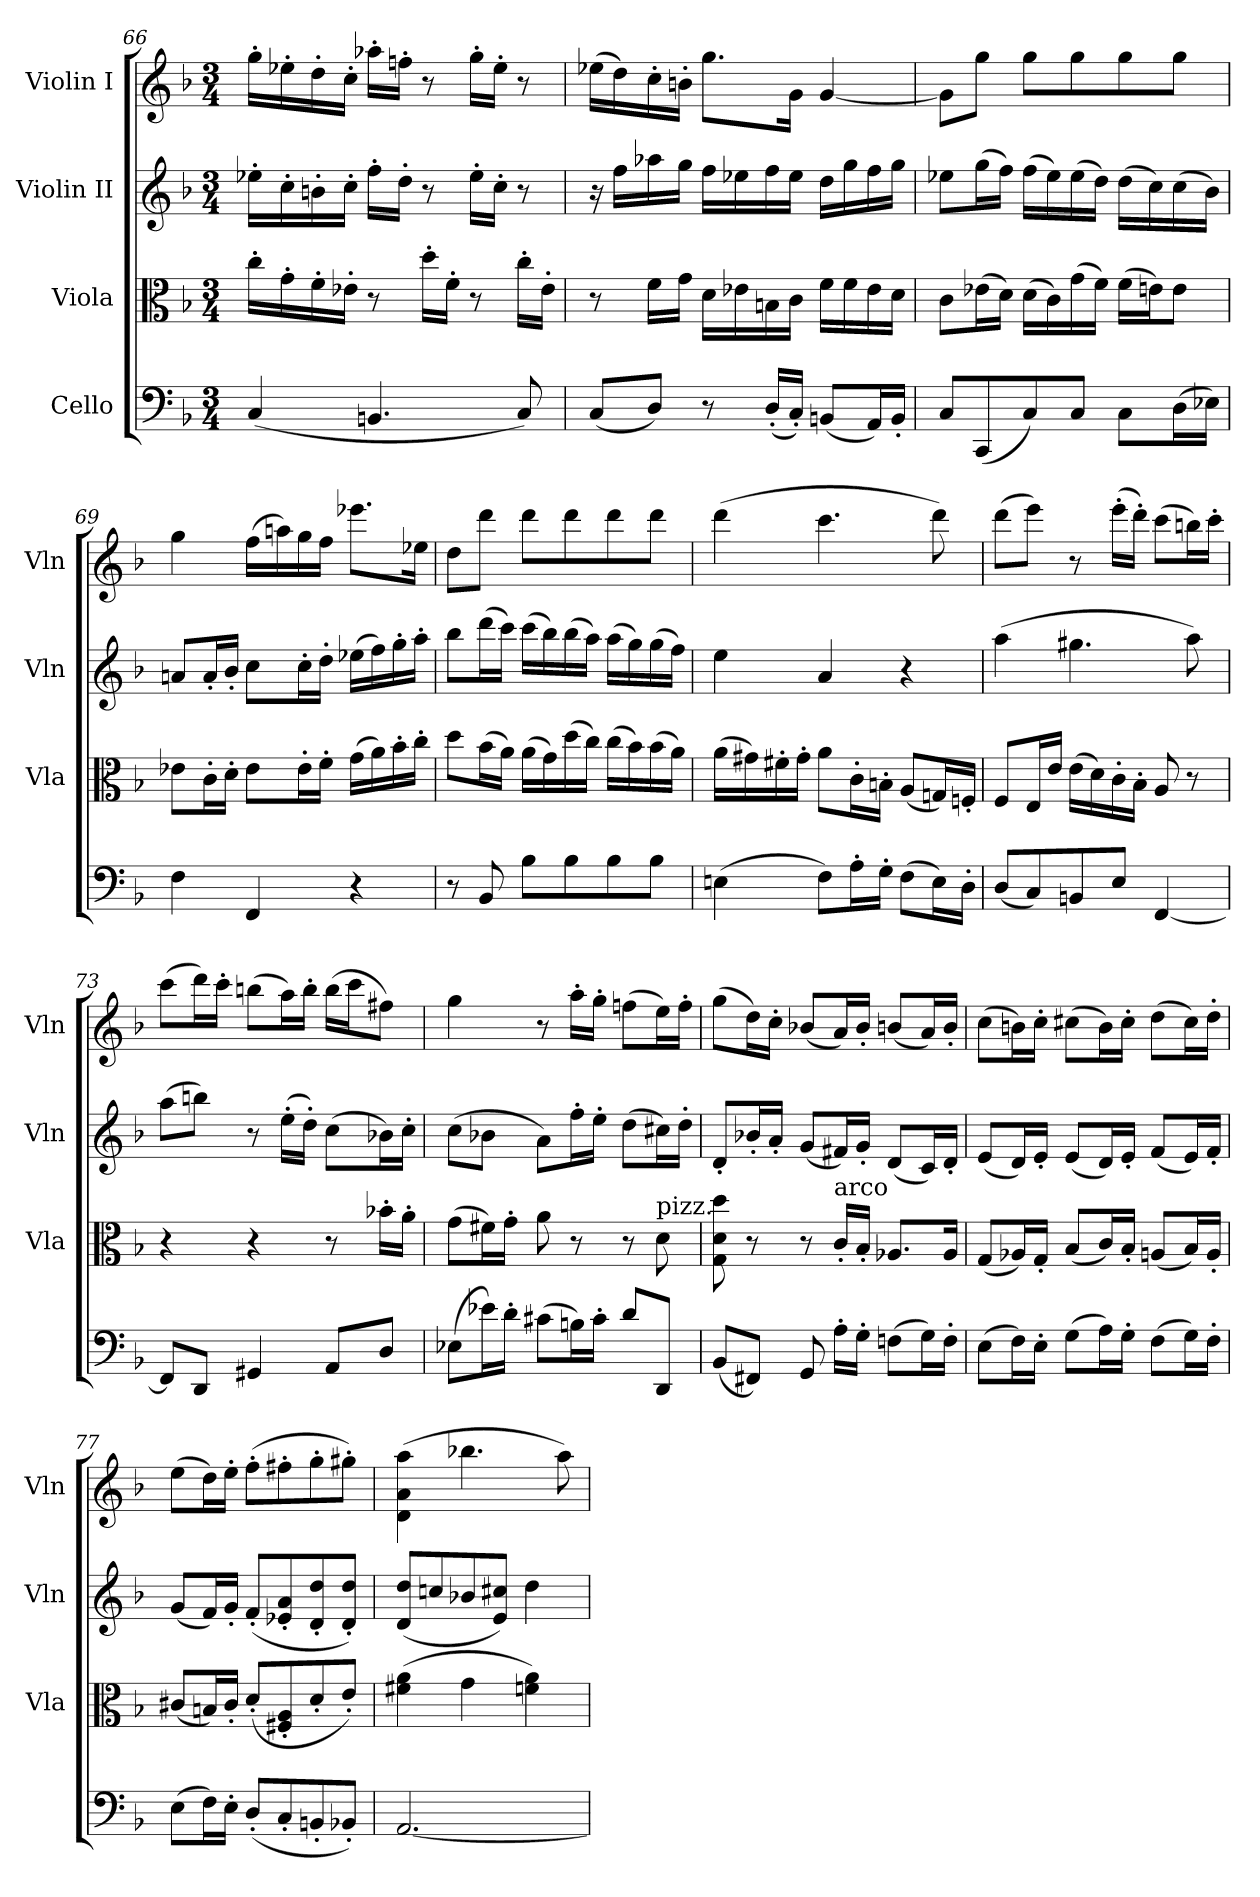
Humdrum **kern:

**kern	**kern	**kern	**kern
*part4	*part3	*part2	*part1
*staff4	*staff3	*staff2	*staff1
*I"Cello	*I"Viola	*I"Violin II	*I"Violin I
*	*I'Vla	*I'Vln	*I'Vln
*clefF4	*clefC3	*clefG2	*clefG2
*k[b-]	*k[b-]	*k[b-]	*k[b-]
*M3/4	*M3/4	*M3/4	*M3/4
=66	=66	=66	=66
(<4C/	16cc'\LL	16ee-X'\LL	16gg'\LL
.	16g'\	16cc'\	16ee-X'\
.	16f'\	16bn'\	16dd'\
.	16e-X'\JJ	16cc'\JJ	16cc'\JJ
4.BBn/	8r	16ff'\LL	16aa-X'\LL
.	.	16dd'\JJ	16ffn'\JJ
.	16dd'\LL	8r	8r
.	16f'\JJ	.	.
.	8r	16ee-'\LL	16gg'\LL
.	.	16cc'\JJ	16ee-'\JJ
8C/)	16cc'\LL	8r	8r
.	16e-'\JJ	.	.
=67	=67	=67	=67
(<8C/L	8r	16r	(>16ee-X\LL
.	.	16ff\LL	16dd\)
8D/J)	16f\LL	16aa-X\	16cc'\
.	16g\JJ	16gg\JJ	16bn'\JJ
8r	16d\LL	16ff\LL	8.gg\L
.	16e-X\	16ee-X\	.
(<16D'/LL	16Bn\	16ff\	.
16C'/JJ)	16c\JJ	16ee-\JJ	16g\Jk
(<8BBn/L	16f\LL	16dd\LL	[4g/
.	16f\	16gg\	.
16AA/L)	16e-\	16ff\	.
16BB'/JJ	16d\JJ	16gg\JJ	.
!!LO:PB:g=z
=68	=68	=68	=68
8C/L	8c\L	8ee-X\L	8g\L]
(<8CC/	(>16e-X\L	(>16gg\L	8gg\J
.	16d\JJ)	16ff\JJ)	.
8C/)	(>16d\LL	(>16ff\LL	8gg\L
.	16c\)	16ee-\)	.
8C/J	(>16g\	(>16ee-\	8gg\
.	16f\JJ)	16dd\JJ)	.
8C\L	(>16f\LL	(>16dd\LL	8gg\
.	16en\J)	16cc\)	.
(>16D\L	8e\J	(>16cc\	8gg\J
16E-X\JJ)	.	16b-\JJ)	.
=69	=69	=69	=69
4F\	8e-X\L	8an/L	4gg\
.	16c'\L	16a'/L	.
.	16d'\JJ	16b-'/JJ	.
4FF/	8e-\L	8cc\L	(>16ff\LL
.	.	.	16aan\)
.	16e-'\L	16cc'\L	16gg\
.	16f'\JJ	16dd'\JJ	16ff\JJ
4r	(>16g\LL	(>16ee-X\LL	8.eee-X\L
.	16a\)	16ff\)	.
.	16b-'\	16gg'\	.
.	16cc'\JJ	16aa'\JJ	16ee-X\Jk
=70	=70	=70	=70
8r	8dd\L	8bb-\L	8dd\L
8BB-/	(>16b-\L	(>16ddd\L	8ddd\J
.	16a\JJ)	16ccc\JJ)	.
8B-\L	(>16a\LL	(>16ccc\LL	8ddd\L
.	16g\)	16bb-\)	.
8B-\	(>16dd\	(>16bb-\	8ddd\
.	16cc\JJ)	16aa\JJ)	.
8B-\	(>16cc\LL	(>16aa\LL	8ddd\
.	16b-\)	16gg\)	.
8B-\J	(>16b-\	(>16gg\	8ddd\J
.	16a\JJ)	16ff\JJ)	.
=71	=71	=71	=71
(>4En\	(>16a\LL	4ee\	(>4ddd\
.	16g#X\)	.	.
.	16f#X'\	.	.
.	16g#'\JJ	.	.
8F\L)	8a\L	4a/	4.ccc\
16A'\L	16c'\L	.	.
16G'\JJ	16Bn'\JJ	.	.
(>8F\L	(<8A/L	4r	.
16E\L)	16Gn/L)	.	8ddd\)
16D'\JJ	16Fn'/JJ	.	.
=72	=72	=72	=72
(<8D/L	8F/L	(>4aa\	(>8ddd\L
8C/)	16E/L	.	8eee\J)
.	16e/JJ	.	.
8BBn/	(>16e\LL	4.gg#X\	8r
.	16d\)	.	.
8E/J	16c'\	.	(>16eee'\LL
.	16B-'\JJ	.	16ddd'\JJ)
[4FF/	8A/	.	(>8ccc\L
.	8r	8aa\)	16bbn\L)
.	.	.	16ccc'\JJ
=73	=73	=73	=73
8FF/L]	4r	(>8aa\L	(>8ccc\L
8DD/J	.	8bbn\J)	16ddd\L)
.	.	.	16ccc'\JJ
4GG#X/	4r	8r	(>8bbn\L
.	.	(>16ee'\LL	16aa\L)
.	.	16dd'\JJ)	16bb'\JJ
8AA/L	8r	(>8cc\L	(>16bb\LL
.	.	.	16ccc\J
8D/J	16b-X'\LL	16b-X\L)	8ff#X\J)
.	16a'\JJ	16cc'\JJ	.
!!LO:LB:g=z
=74	=74	=74	=74
(>8E-X\L	(>8g\L	(>8cc\L	4gg\
16e-X\L)	16f#X\L)	8b-X\J	.
16d'\JJ	16g'\JJ	.	.
(>8c#X\L	8a\	8a\L)	8r
16Bn\L)	8r	16ff'\L	16aa'\LL
16c#'\JJ	.	16ee'\JJ	16gg'\JJ
8d/L	8r	(>8dd\L	(>8ffn\L
!	!LO:TX:a:t=pizz.	!	!
8DD/J	8d\	16cc#X\L)	16ee\L)
.	.	16dd'\JJ	16ff'\JJ
=75	=75	=75	=75
(<8BB-/L	8G\ 8d\ 8dd\	8d'/L	(>8gg\L
8FF#X/J)	8r	16b-X'/L	16dd\L)
.	.	16a'/JJ	16cc'\JJ
8GG/	8r	(<8g/L	(<8b-X/L
!	!LO:TX:a:t=arco	!	!
16A'\LL	16c'/LL	16f#X/L)	16a/L)
16G'\JJ	16B-'/JJ	16g'/JJ	16b-'/JJ
(>8Fn\L	8.A-X/L	(<8d/L	(<8bn/L
16G\L)	.	16c/L)	16a/L)
16F'\JJ	16A-/Jk	16d'/JJ	16b'/JJ
=76	=76	=76	=76
(>8E\L	(<8G/L	(<8e/L	(>8cc\L
16F\L)	16A-X/L)	16d/L)	16bn\L)
16E'\JJ	16G'/JJ	16e'/JJ	16cc'\JJ
(>8G\L	(<8B-/L	(<8e/L	(>8cc#X\L
16A\L)	16c/L)	16d/L)	16b\L)
16G'\JJ	16B-'/JJ	16e'/JJ	16cc#'\JJ
(>8F\L	(<8An/L	(<8f/L	(>8dd\L
16G\L)	16B-/L)	16e/L)	16cc#\L)
16F'\JJ	16A'/JJ	16f'/JJ	16dd'\JJ
=77	=77	=77	=77
(>8E\L	(<8c#X/L	(<8g/L	(>8ee\L
16F\L)	16Bn/L)	16f/L)	16dd\L)
16E'\JJ	16c#'/JJ	16g'/JJ	16ee'\JJ
(<8D'/L	(<8d'/L	(<8f'/L	(>8ff'\L
8C'/	8F#X/' 8A/'	8e-X/' 8a/'	8ff#X'\
8BBn'/	8d'/	8d/' 8dd/'	8gg'\
8BB-X'/J)	8e'/J)	8d/' 8dd/'J)	8gg#X'\J)
=78	=78	=78	=78
[2.AA/	(>4f#X\ 4a\	(<8d/ 8dd/L	(>4d\ 4a\ 4aa\
.	.	8ccn/	.
.	4g\	8b-X/	4.bb-X\
.	.	8e/ 8cc#X/J)	.
.	4fn\ 4a\)	4dd\	.
.	.	.	8aa\)
=	=	=	=
*-	*-	*-	*-
